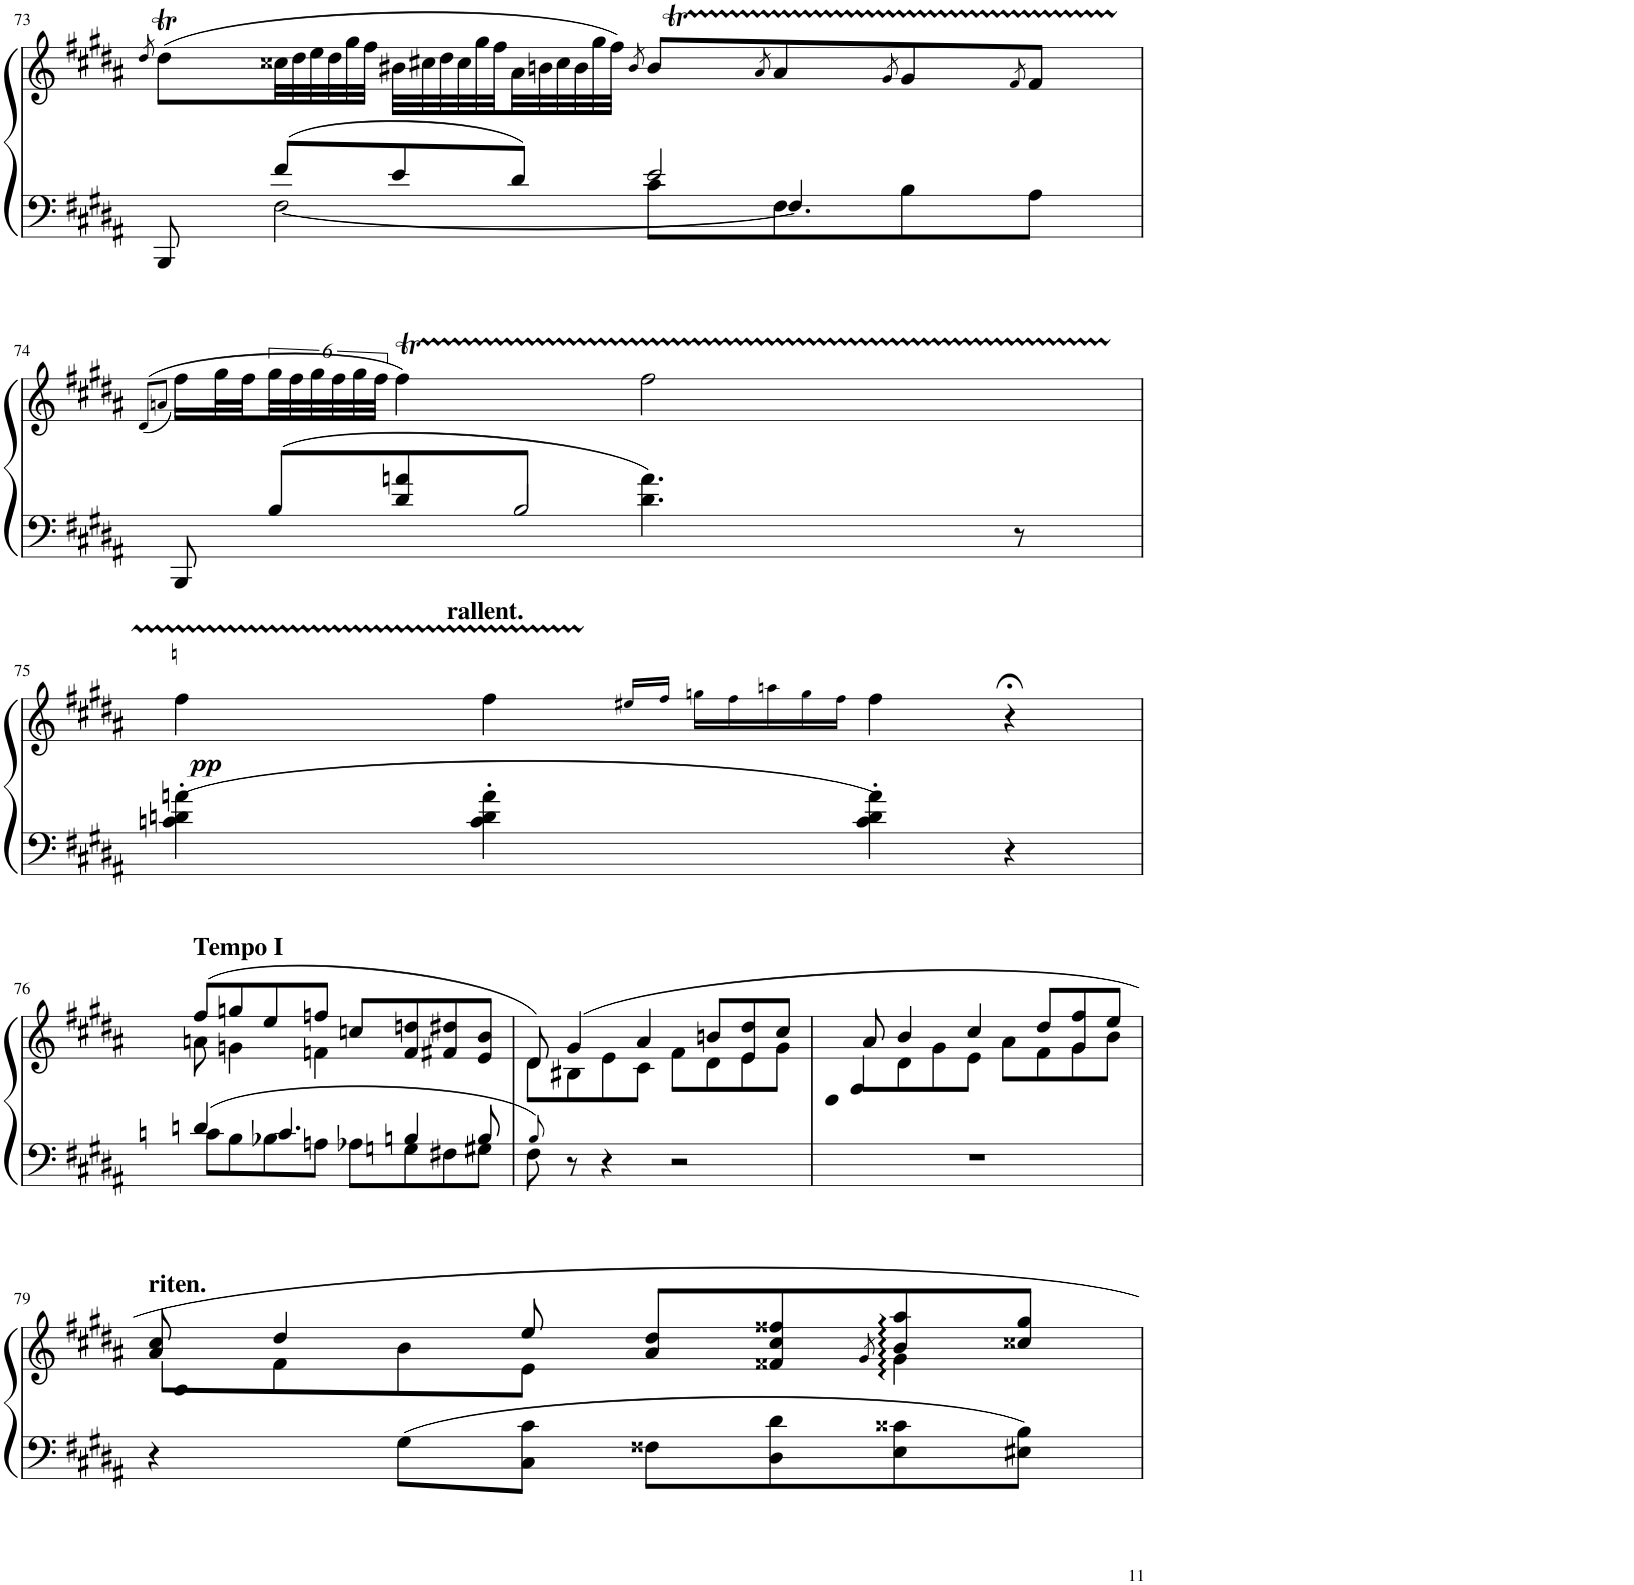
**kern	**kern	**dynam
*part1	*part1	*part1
*staff2	*staff1	*staff1/2
*I"Piano	*	*
*I'Pno	*	*
!!LO:PB:g=z
*clefF4	*clefG2	*
*k[f#c#g#d#a#]	*k[f#c#g#d#a#]	*
*M4/4	*M4/4	*
*met(c)	*met(c)	*
=73	=73	=73
.	8qdd#/	.
*^	*^	*
*	*^	*	*	*
8BBB/	8ryy	2ryy	(8dd#t\L	48ryy	.
*	*	*	*	*Xtuplet	*
.	.	.	.	48ee!	.
.	.	.	.	48dd#!	.
.	.	.	.	48ee!	.
.	.	.	.	72dd#!	.
.	.	.	.	72ee!	.
.	.	.	.	72dd#!	.
8f#/L	[2F#\	.	48cc##X\LL	48%19ryy	.
.	.	.	48dd#\	.	.
.	.	.	48ee\	.	.
.	.	.	48dd#\	.	.
.	.	.	48gg#\	.	.
.	.	.	48ff#\JJJ	.	.
8e/	.	.	48b#X\LLL	.	.
.	.	.	48cc#X\	.	.
.	.	.	48dd#\	.	.
.	.	.	48cc#\	.	.
.	.	.	48gg#\	.	.
.	.	.	48ff#\	.	.
8d#/J	.	.	48a#\	.	.
.	.	.	48bn\	.	.
.	.	.	48cc#\	.	.
.	.	.	48b\	.	.
.	.	.	48gg#\	.	.
.	.	.	48ff#\JJJ)	.	.
.	.	.	8qb/	.	.
2e/	.	8c#\L	8b/L	.	.
.	.	.	.	48cc#!	.
.	.	.	.	48b!	.
.	.	.	.	48cc#!	.
.	.	.	.	72b!	.
.	.	.	.	72cc#!	.
.	.	.	.	72b!	.
.	.	.	8qa#/	.	.
.	4.F#/]	8F#\	8a#/	48a#!	.
.	.	.	.	48b!	.
.	.	.	.	48a#!	.
.	.	.	.	48b!	.
.	.	.	.	72a#!	.
.	.	.	.	72b!	.
.	.	.	.	72a#!	.
.	.	.	8qg#/	.	.
.	.	8B\	8g#/	48g#!	.
.	.	.	.	48a#!	.
.	.	.	.	48g#!	.
.	.	.	.	48a#!	.
.	.	.	.	72g#!	.
.	.	.	.	72a#!	.
.	.	.	.	72g#!	.
.	.	.	8qf#/	.	.
.	.	8A#\J	8f#/J	48f#!	.
.	.	.	.	48g#!	.
.	.	.	.	48f#!	.
.	.	.	.	48g#!	.
.	.	.	.	72f#!	.
.	.	.	.	72d#!	.
.	.	.	.	72an!	.
*v	*v	*v	*	*	*
!!LO:LB:g=z	!!
=74	=74	=74	=74
.	((8qd#/L	.	.
.	8qan/J	.	.
*^	*	*	*
8BBB/	4.ryy	16ff#\LL)	48%13ryy	.
.	.	32gg#\L	.	.
.	.	32ff#\	.	.
*	*	*tuplet	*	*
8B/L	.	48gg#\	.	.
.	.	48ff#\	.	.
.	.	48gg#\	.	.
.	.	48ff#\	.	.
.	.	48gg#\	.	.
.	.	48ff#\JJJ	.	.
8d#/ 8an/	.	4ff#T\)	.	.
*	*	*	*Xtuplet	*
.	.	.	48gg#!	.
.	.	.	48ff#!	.
.	.	.	48gg#!	.
.	.	.	48ff#!	.
.	.	.	48gg#!	.
8B/J	2B/	.	48ff#!	.
.	.	.	48gg#!	.
.	.	.	48ff#!	.
.	.	.	48gg#!	.
.	.	.	48ff#!	.
.	.	.	48gg#!	.
4.d#\ 4.a\	.	2ff#\	48ryy	.
.	.	.	48gg#!	.
.	.	.	48ff#!	.
.	.	.	48gg#!	.
.	.	.	48ff#!	.
.	.	.	48gg#!	.
.	.	.	48ff#!	.
.	.	.	48gg#!	.
.	.	.	48ff#!	.
.	.	.	48gg#!	.
.	.	.	48ff#!	.
.	.	.	48gg#!	.
.	.	.	48ff#!	.
.	.	.	48gg#!	.
.	.	.	48ff#!	.
.	.	.	48gg#!	.
.	.	.	48ff#!	.
.	.	.	48gg#!	.
8r	8ryy	.	48ff#!	.
.	.	.	48gg#!	.
.	.	.	48ff#!	.
.	.	.	48gg#!	.
.	.	.	48ff#!	.
.	.	.	48gg#!	.
*v	*v	*	*	*
!!LO:LB:g=z	!!
=75	=75	=75	=75
!	!	!	!LO:DY:b
4cn\' 4dn\' 4an\'	4ff#TTT\	48ryy	pp
.	.	48ggn!	.
.	.	48ff#!	.
.	.	48gg!	.
.	.	48ff#!	.
.	.	48gg!	.
.	.	48ff#!	.
.	.	48ryy	.
.	.	48ff#!	.
.	.	48gg!	.
!	!	!LO:TX:a:B:t=rallent.	!
.	.	48ryy	.
.	.	48gg!	.
4c\' 4d\' 4a\'	4ff#\	72ff#!	.
.	.	72gg!	.
.	.	72ff#!	.
.	.	48gg!	.
.	.	48ff#!	.
.	.	42ee#X!/LL	.
.	.	42ff#!/JJ	.
.	.	42ggn!\LL	.
.	.	42ff#!\	.
.	.	42aan!\	.
.	.	42gg!\	.
.	.	42ff#!\JJ	.
4c\' 4d\' 4a\'	4ff#\	2ryy	.
4r	4r;<	.	.
!!LO:LB:g=z	!!
=76	=76	=76	=76
*^	*	*	*
!	!	!LO:TX:a:B:t=Tempo I	!	!
4dn/	8cn\L	(8ff#/L	8an\	.
.	8B\	8ggn/	4gn\	.
4.c/	8B-X\	8ee/	.	.
.	8An\J	8ffn/J	4fn\	.
.	8A-X\L	8ccn/L	.	.
4Bn/	8Gn\	8f/ 8ddn/	4.ryy	.
.	8F#X\	8f#X/ 8dd#X/	.	.
8B/	8G#X\J	8e/ 8b/J	.	.
=77	=77	=77	=77	=77
*	*	*	*^	*
8B!/	8F#\	8d#/)	8d#\L	2.ryy	.
8r	2..ryy	4g#/	8B#X\	.	.
4r	.	.	8e\	.	.
.	.	4a#/	8c#\J	.	.
2r	.	.	8f#\L	.	.
.	.	8bn/L	8d#\	.	.
.	.	8dd#/	8e\	4e/	.
.	.	8cc#/J	8g#\J	.	.
*v	*v	*	*	*	*
=78	=78	=78	=78	=78
1r	8a#/	2.ryy	8e\ 8f#\L	.
.	4b/	.	8d#\	.
.	.	.	8g#\	.
.	4cc#/	.	8e\J	.
.	.	.	8a#\L	.
.	8dd#/L	.	8f#\	.
.	8ff#/	4g#/	8g#\	.
.	8ee/J	.	8b\J	.
!!LO:LB:g=z
=79	=79	=79	=79	=79
!	!LO:TX:a:B:t=riten.	!	!	!
*	*	*v	*v	*
4r	8a#/ 8cc#/	8g#\L	.
.	4dd#/	8f#\	.
8G#\L	.	8b\	.
8C#\ 8c#\J	8ee/	8e\J	.
8F##X\L	8a#/ 8dd#/L	4ryy	.
8D#\ 8d#\	8f##X/ 8cc#/ 8ff##X/	.	.
.	8qg#/	.	.
8E\ 8c##X\	8b/ 8aa#/	4g#\	.
8E#X\ 8B\J	8cc##X/ 8gg#/J	.	.
*	*v	*v	*
=	=	=
*-	*-	*-
